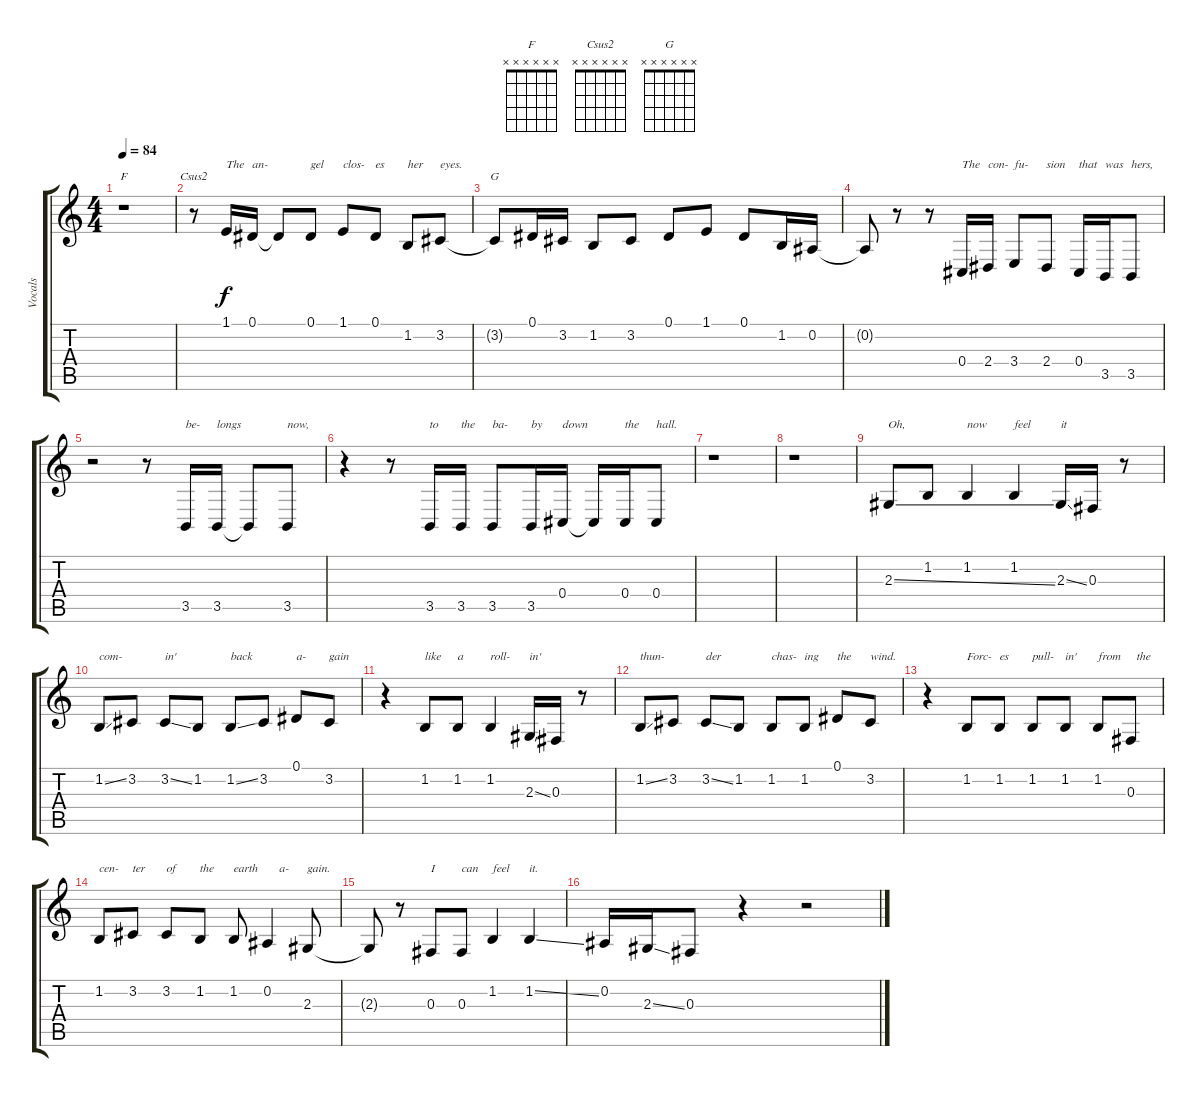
\track ("Vocals" "Vocals") {instrument baritonesax}
\staff {score tabs}
\tuning (Eb4 Bb3 Gb3 Db3 Ab2 Eb2) {hide}
\chord ("F" x x x x x x) {firstfret 0}
\chord ("Csus2" x x x x x x) {firstfret 0}
\chord ("G" x x x x x x) {firstfret 0}
\ts (4 4)
\tempo 84
\clef g2
\ks c
r.1{ch "F" dy f} |
r.8{ch "Csus2"} 1.1.16{txt "The"} 0.1.16{txt "an-"} 0.1{t}.8 0.1.8{txt "gel"} 1.1.8{txt "clos-"} 0.1.8{txt "es"} 1.2.8{txt "her"} 3.2.8{txt "eyes."} |
3.2{t}.8{ch "G"} 0.1.16 3.2.16 1.2.8 3.2.8 0.1.8 1.1.8 0.1.8 1.2.16 0.2.16 |
0.2{t}.8 r.8 r.8 0.4.16{txt "The"} 2.4.16{txt "con-"} 3.4.8{txt "fu-"} 2.4.8{txt "sion"} 0.4.16{txt "that"} 3.5.16{txt "was"} 3.5.8{txt "hers,"} |
r.2 r.8 3.5.16{txt "be-"} 3.5.16{txt "longs"} 3.5{t}.8 3.5.8{txt "now,"} |
r.4 r.8 3.5.16{txt "to"} 3.5.16{txt "the"} 3.5.8{txt "ba-"} 3.5.16{txt "by"} 0.4.16{txt "down"} 0.4{t}.16 0.4.16{txt "the"} 0.4.8{txt "hall."} |
r.1 |
r.1 |
2.3{ss}.8{txt "Oh,"} 1.2.8 1.2.4{txt "now"} 1.2.4{txt "feel"} 2.3{ss}.16{txt "it"} 0.3.16 r.8 |
1.2{ss}.8{txt "com-"} 3.2.8 3.2{ss}.8{txt "in'"} 1.2.8 1.2{ss}.8{txt "back"} 3.2.8 0.1.8{txt "a-"} 3.2.8{txt "gain"} |
r.4 1.2.8{txt "like"} 1.2.8{txt "a"} 1.2.4{txt "roll-"} 2.3{ss}.16{txt "in'"} 0.3.16 r.8 |
1.2{ss}.8{txt "thun-"} 3.2.8 3.2{ss}.8{txt "der"} 1.2.8 1.2.8{txt "chas-"} 1.2.8{txt "ing"} 0.1.8{txt "the"} 3.2.8{txt "wind."} |
r.4 1.2.8{txt "Forc-"} 1.2.8{txt "es"} 1.2.8{txt "pull-"} 1.2.8{txt "in'"} 1.2.8{txt "from"} 0.3.8{txt "  the"} |
1.2.8{txt "cen-"} 3.2.8{txt "ter"} 3.2.8{txt "of"} 1.2.8{txt "the"} 1.2.8{txt "earth"} 0.2.4{txt "    a-"} 2.3.8{txt "gain."} |
2.3{t}.8 r.8 0.3.8{txt "I"} 0.3.8{txt "can"} 1.2.4{txt "feel"} 1.2{ss}.4{txt "it."} |
0.2.16 2.3{ss}.16 0.3.8 r.4 r.2
